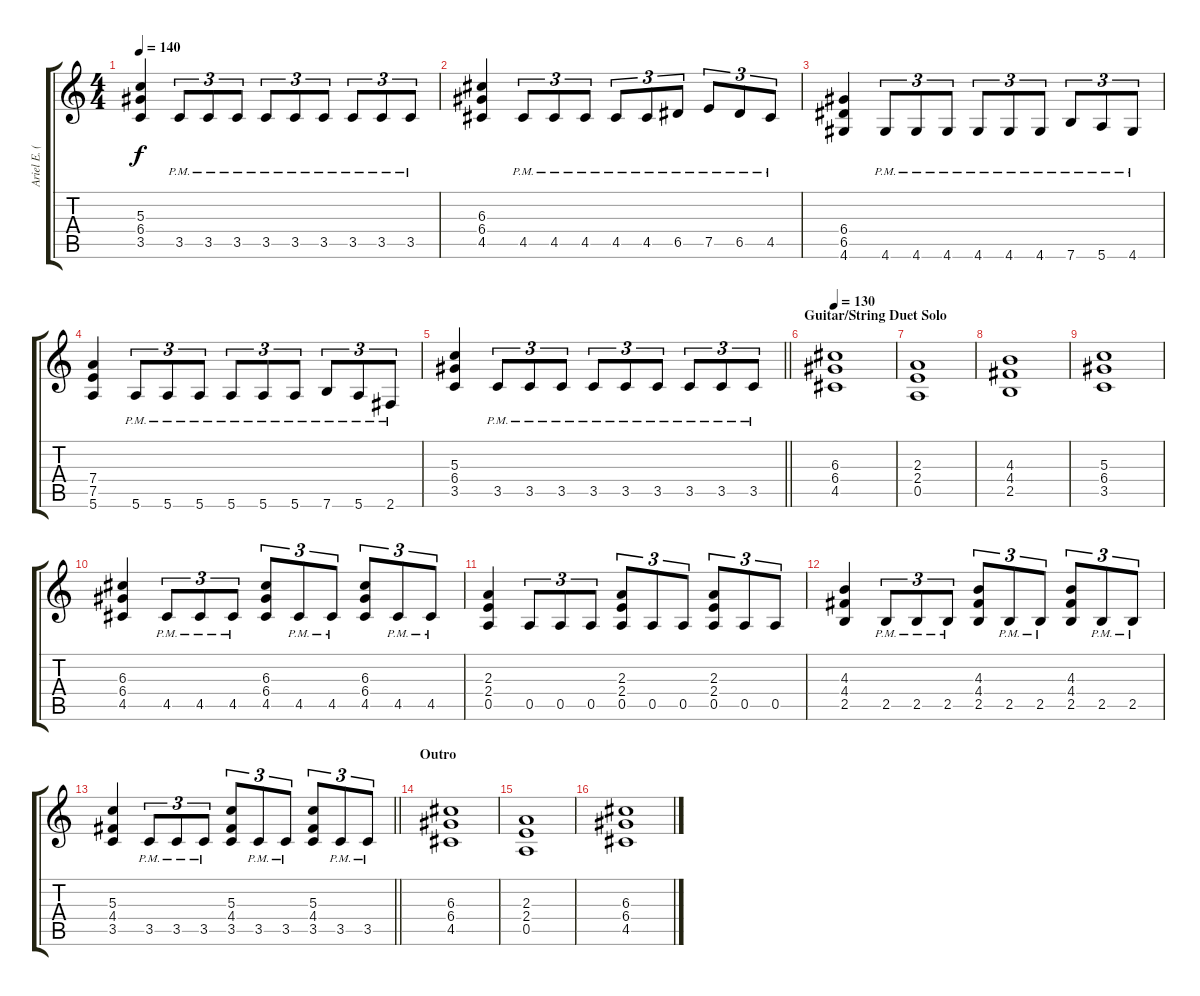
\track ("Ariel E. (Rhythm Guitar)" "Ariel E. (") {instrument distortionguitar}
\staff {score tabs}
\tuning (E4 B3 G3 D3 A2 E2) {hide}
\ts (4 4)
\tempo 140
\clef g2
\ks c
(5.3 6.4 3.5).4{dy f} 3.5{pm}.8{tu (3 2)} 3.5{pm}.8{tu (3 2)} 3.5{pm}.8{tu (3 2)} 3.5{pm}.8{tu (3 2)} 3.5{pm}.8{tu (3 2)} 3.5{pm}.8{tu (3 2)} 3.5{pm}.8{tu (3 2)} 3.5{pm}.8{tu (3 2)} 3.5{pm}.8{tu (3 2)} |
(6.3 6.4 4.5).4 4.5{pm}.8{tu (3 2)} 4.5{pm}.8{tu (3 2)} 4.5{pm}.8{tu (3 2)} 4.5{pm}.8{tu (3 2)} 4.5{pm}.8{tu (3 2)} 6.5{pm}.8{tu (3 2)} 7.5{pm}.8{tu (3 2)} 6.5{pm}.8{tu (3 2)} 4.5{pm}.8{tu (3 2)} |
(6.4 6.5 4.6).4 4.6{pm}.8{tu (3 2)} 4.6{pm}.8{tu (3 2)} 4.6{pm}.8{tu (3 2)} 4.6{pm}.8{tu (3 2)} 4.6{pm}.8{tu (3 2)} 4.6{pm}.8{tu (3 2)} 7.6{pm}.8{tu (3 2)} 5.6{pm}.8{tu (3 2)} 4.6{pm}.8{tu (3 2)} |
(7.4 7.5 5.6).4 5.6{pm}.8{tu (3 2)} 5.6{pm}.8{tu (3 2)} 5.6{pm}.8{tu (3 2)} 5.6{pm}.8{tu (3 2)} 5.6{pm}.8{tu (3 2)} 5.6{pm}.8{tu (3 2)} 7.6{pm}.8{tu (3 2)} 5.6{pm}.8{tu (3 2)} 2.6{pm}.8{tu (3 2)} |
\barLineRight lightlight
(5.3 6.4 3.5).4 3.5{pm}.8{tu (3 2)} 3.5{pm}.8{tu (3 2)} 3.5{pm}.8{tu (3 2)} 3.5{pm}.8{tu (3 2)} 3.5{pm}.8{tu (3 2)} 3.5{pm}.8{tu (3 2)} 3.5{pm}.8{tu (3 2)} 3.5{pm}.8{tu (3 2)} 3.5{pm}.8{tu (3 2)} |
\section ("" "Guitar/String Duet Solo")
\tempo 130
(6.3 6.4 4.5).1 |
(2.3 2.4 0.5).1 |
(4.3 4.4 2.5).1 |
(5.3 6.4 3.5).1 |
(6.3 6.4 4.5).4 4.5{pm}.8{tu (3 2)} 4.5{pm}.8{tu (3 2)} 4.5{pm}.8{tu (3 2)} (6.3 6.4 4.5).8{tu (3 2)} 4.5{pm}.8{tu (3 2)} 4.5{pm}.8{tu (3 2)} (6.3 6.4 4.5).8{tu (3 2)} 4.5{pm}.8{tu (3 2)} 4.5{pm}.8{tu (3 2)} |
(2.3 2.4 0.5).4 0.5.8{tu (3 2)} 0.5.8{tu (3 2)} 0.5.8{tu (3 2)} (2.3 2.4 0.5).8{tu (3 2)} 0.5.8{tu (3 2)} 0.5.8{tu (3 2)} (2.3 2.4 0.5).8{tu (3 2)} 0.5.8{tu (3 2)} 0.5.8{tu (3 2)} |
(4.3 4.4 2.5).4 2.5{pm}.8{tu (3 2)} 2.5{pm}.8{tu (3 2)} 2.5{pm}.8{tu (3 2)} (4.3 4.4 2.5).8{tu (3 2)} 2.5{pm}.8{tu (3 2)} 2.5{pm}.8{tu (3 2)} (4.3 4.4 2.5).8{tu (3 2)} 2.5{pm}.8{tu (3 2)} 2.5{pm}.8{tu (3 2)} |
\barLineRight lightlight
(5.3 4.4 3.5).4 3.5{pm}.8{tu (3 2)} 3.5{pm}.8{tu (3 2)} 3.5{pm}.8{tu (3 2)} (5.3 4.4 3.5).8{tu (3 2)} 3.5{pm}.8{tu (3 2)} 3.5{pm}.8{tu (3 2)} (5.3 4.4 3.5).8{tu (3 2)} 3.5{pm}.8{tu (3 2)} 3.5{pm}.8{tu (3 2)} |
\section ("" "Outro")
(6.3 6.4 4.5).1 |
(2.3 2.4 0.5).1 |
(6.3 6.4 4.5).1
